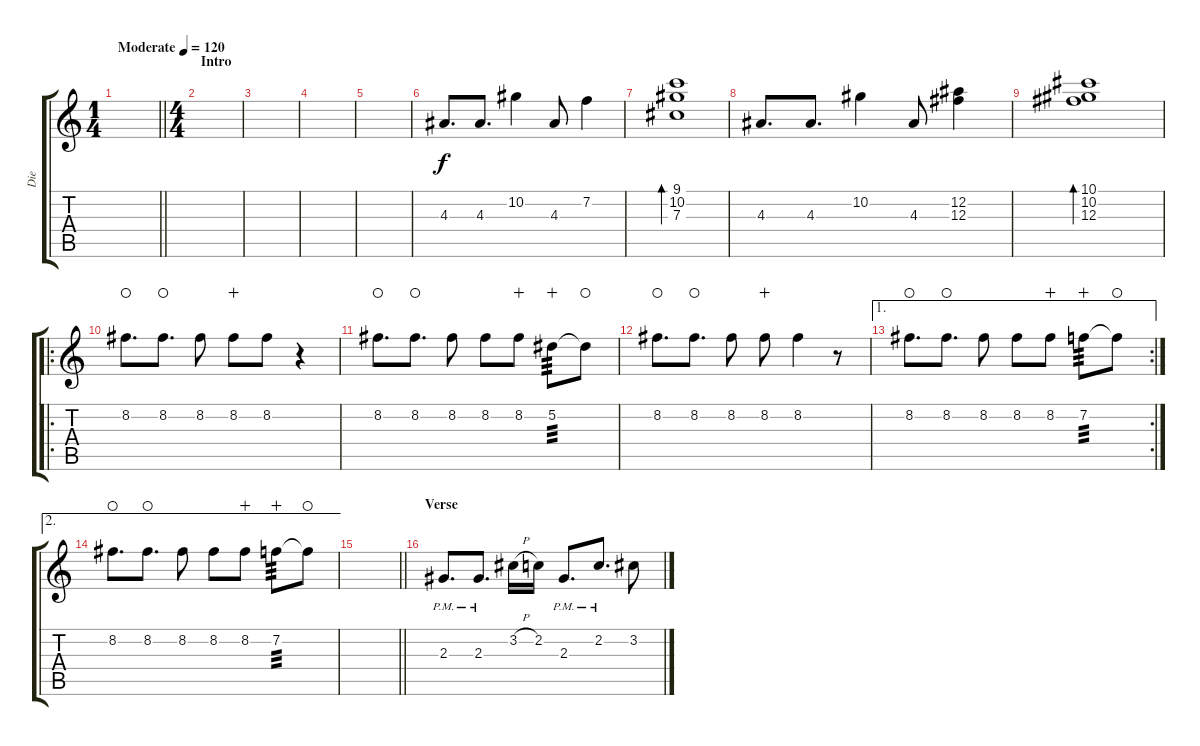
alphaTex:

\track ("Die" "Die") {instrument distortionguitar}
\staff {score tabs}
\tuning (Eb4 Bb3 Gb3 Db3 Ab2 Db2) {hide}
\ts (1 4)
\tempo (120 "Moderate")
\clef g2
\barLineRight lightlight
\ks c
|
\ts (4 4)
\section ("" "Intro")
|
|
|
|
4.3.8{d instrument electricguitarclean} 4.3.8{d} 10.2.4 4.3.8 7.2.4 |
(9.1 10.2 7.3).1{bd 480} |
4.3.8{d} 4.3.8{d} 10.2.4 4.3.8 (12.2 12.3).4 |
(10.1 10.2 12.3).1{bd 480} |
\ro
8.2.8{d instrument distortionguitar waho} 8.2.8{d waho} 8.2.8 8.2.8{wahc} 8.2.8 r.4 |
8.2.8{d waho} 8.2.8{d waho} 8.2.8 8.2.8 8.2.8{wahc} 5.2.8{tp 3 wahc} 5.2{t}.8{waho} |
8.2.8{d waho} 8.2.8{d waho} 8.2.8 8.2.8{wahc} 8.2.4 r.8 |
\ae 1
\rc 2
8.2.8{d waho} 8.2.8{d waho} 8.2.8 8.2.8 8.2.8{wahc} 7.2.8{tp 3 wahc} 7.2{t}.8{waho} |
\ae 2
8.2.8{d waho} 8.2.8{d waho} 8.2.8 8.2.8 8.2.8{wahc} 7.2.8{tp 3 wahc} 7.2{t}.8{waho} |
\barLineRight lightlight
|
\section ("" "Verse")
2.3{pm}.8{d} 2.3{pm}.8{d} 3.2{h}.16 2.2.16 2.3{pm}.8{d} 2.2{pm}.8{d} 3.2.8
